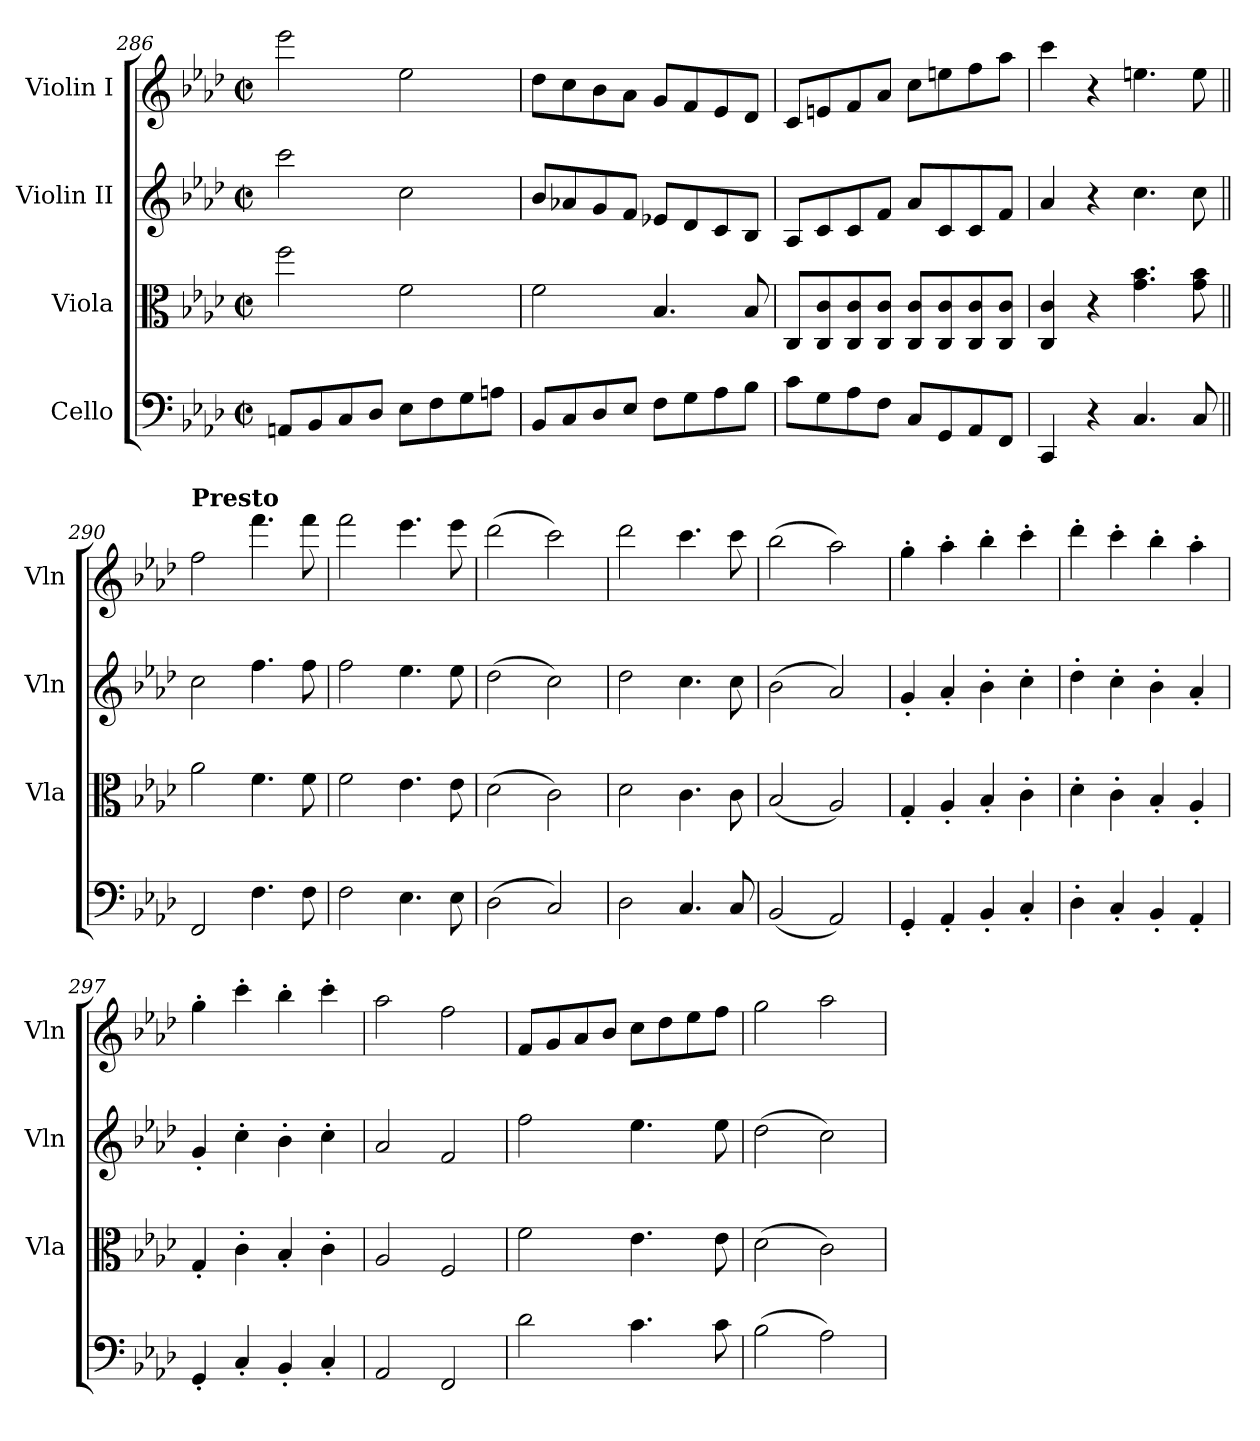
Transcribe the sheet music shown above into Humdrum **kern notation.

**kern	**kern	**kern	**kern
*part4	*part3	*part2	*part1
*staff4	*staff3	*staff2	*staff1
*I"Cello	*I"Viola	*I"Violin II	*I"Violin I
*	*I'Vla	*I'Vln	*I'Vln
*clefF4	*clefC3	*clefG2	*clefG2
*k[b-e-a-d-]	*k[b-e-a-d-]	*k[b-e-a-d-]	*k[b-e-a-d-]
*M2/2	*M2/2	*M2/2	*M2/2
*met(c|)	*met(c|)	*met(c|)	*met(c|)
=286	=286	=286	=286
8AAn/L	2ff\	2ccc\	2eee-\
8BB-/	.	.	.
8C/	.	.	.
8D-/J	.	.	.
8E-\L	2f\	2cc\	2ee-\
8F\	.	.	.
8G\	.	.	.
8An\J	.	.	.
=287	=287	=287	=287
8BB-/L	2f\	8b-/L	8dd-\L
8C/	.	8a-X/	8cc\
8D-/	.	8g/	8b-\
8E-/J	.	8f/J	8a-\J
8F\L	4.B-/	8e-X/L	8g/L
8G\	.	8d-/	8f/
8A-\	.	8c/	8e-/
8B-\J	8B-/	8B-/J	8d-/J
=288	=288	=288	=288
8c\L	8C/L	8A-/L	8c/L
8G\	8C/ 8c/	8c/	8en/
8A-\	8C/ 8c/	8c/	8f/
8F\J	8C/ 8c/J	8f/J	8a-/J
8C/L	8C/ 8c/L	8a-/L	8cc\L
8GG/	8C/ 8c/	8c/	8een\
8AA-/	8C/ 8c/	8c/	8ff\
8FF/J	8C/ 8c/J	8f/J	8aa-\J
=289	=289	=289	=289
4CC/	4C/ 4c/	4a-/	4ccc\
4r	4r	4r	4r
4.C/	4.g\ 4.b-\	4.cc\	4.een\
8C/	8g\ 8b-\	8cc\	8ee\
=290||	=290||	=290||	=290||
!	!	!	!LO:TX:a:B:t=Presto
2FF/	2a-\	2cc\	2ff\
4.F\	4.f\	4.ff\	4.fff\
8F\	8f\	8ff\	8fff\
!!LO:LB:g=z
=291	=291	=291	=291
2F\	2f\	2ff\	2fff\
4.E-\	4.e-\	4.ee-\	4.eee-\
8E-\	8e-\	8ee-\	8eee-\
=292	=292	=292	=292
(>2D-\	(>2d-\	(>2dd-\	(>2ddd-\
2C/)	2c\)	2cc\)	2ccc\)
=293	=293	=293	=293
2D-\	2d-\	2dd-\	2ddd-\
4.C/	4.c\	4.cc\	4.ccc\
8C/	8c\	8cc\	8ccc\
=294	=294	=294	=294
(<2BB-/	(<2B-/	(>2b-\	(>2bb-\
2AA-/)	2A-/)	2a-/)	2aa-\)
=295	=295	=295	=295
4GG'/	4G'/	4g'/	4gg'\
4AA-'/	4A-'/	4a-'/	4aa-'\
4BB-'/	4B-'/	4b-'\	4bb-'\
4C'/	4c'\	4cc'\	4ccc'\
=296	=296	=296	=296
4D-'\	4d-'\	4dd-'\	4ddd-'\
4C'/	4c'\	4cc'\	4ccc'\
4BB-'/	4B-'/	4b-'\	4bb-'\
4AA-'/	4A-'/	4a-'/	4aa-'\
=297	=297	=297	=297
4GG'/	4G'/	4g'/	4gg'\
4C'/	4c'\	4cc'\	4ccc'\
4BB-'/	4B-'/	4b-'\	4bb-'\
4C'/	4c'\	4cc'\	4ccc'\
=298	=298	=298	=298
2AA-/	2A-/	2a-/	2aa-\
2FF/	2F/	2f/	2ff\
=299	=299	=299	=299
2d-\	2f\	2ff\	8f/L
.	.	.	8g/
.	.	.	8a-/
.	.	.	8b-/J
4.c\	4.e-\	4.ee-\	8cc\L
.	.	.	8dd-\
.	.	.	8ee-\
8c\	8e-\	8ee-\	8ff\J
=300	=300	=300	=300
(>2B-\	(>2d-\	(>2dd-\	2gg\
2A-\)	2c\)	2cc\)	2aa-\
=	=	=	=
*-	*-	*-	*-
